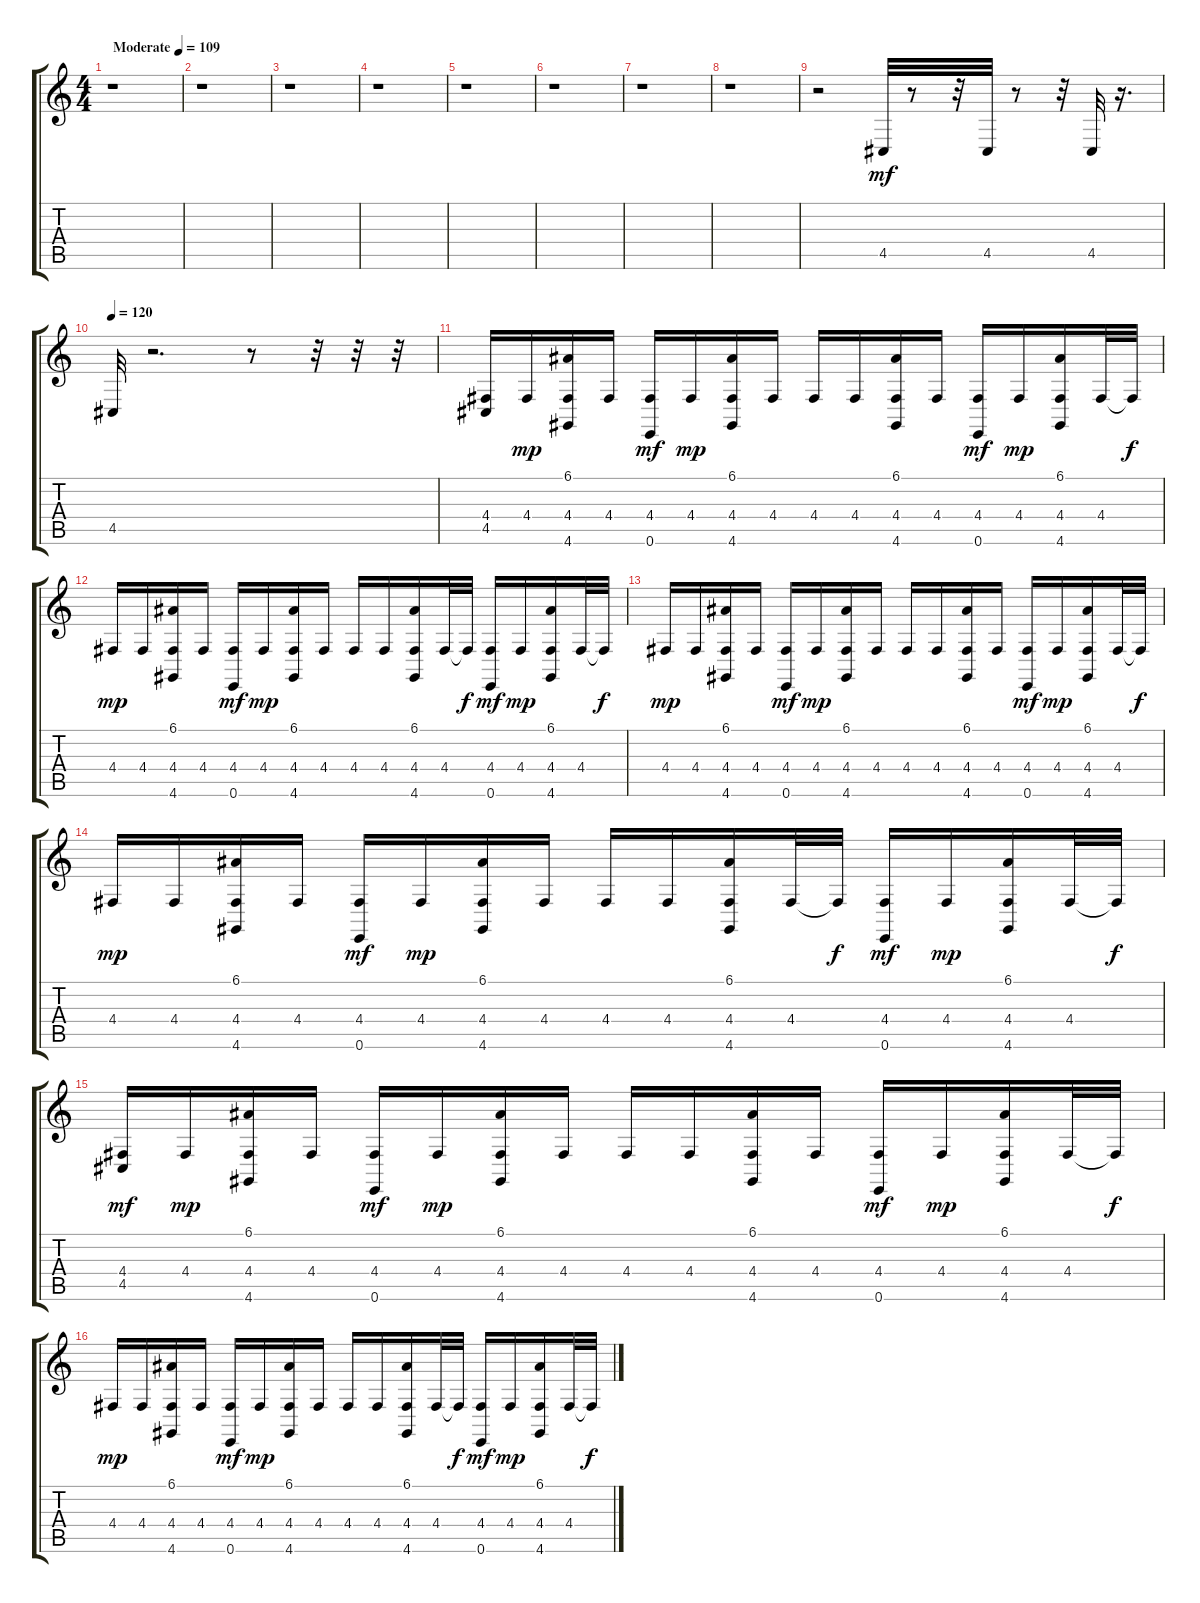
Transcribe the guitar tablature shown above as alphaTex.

\track "" {instrument lead8bassandlead}
\staff {score tabs}
\tuning (E4 B3 G3 D3 A2 E2) {hide}
\ts (4 4)
\tempo (109 "Moderate")
\clef g2
\ks c
r.1{dy mf instrument lead8bassandlead} |
r.1 |
r.1 |
r.1 |
r.1 |
r.1 |
r.1 |
r.1 |
r.2 4.5.32 r.8 r.32 4.5.32 r.8 r.32 4.5.32 r.16{d} |
\tempo 120
4.5.32 r.2{d} r.8 r.32 r.32 r.32 |
(4.4 4.5).16 4.4.16{dy mp} (6.1 4.4 4.6).16 4.4.16 (4.4 0.6).16{dy mf} 4.4.16{dy mp} (6.1 4.4 4.6).16 4.4.16 4.4.16 4.4.16 (6.1 4.4 4.6).16 4.4.16 (4.4 0.6).16{dy mf} 4.4.16{dy mp} (6.1 4.4 4.6).16 4.4.32 4.4{t}.32{dy f} |
4.4.16{dy mp} 4.4.16 (6.1 4.4 4.6).16 4.4.16 (4.4 0.6).16{dy mf} 4.4.16{dy mp} (6.1 4.4 4.6).16 4.4.16 4.4.16 4.4.16 (6.1 4.4 4.6).16 4.4.32 4.4{t}.32{dy f} (4.4 0.6).16{dy mf} 4.4.16{dy mp} (6.1 4.4 4.6).16 4.4.32 4.4{t}.32{dy f} |
4.4.16{dy mp} 4.4.16 (6.1 4.4 4.6).16 4.4.16 (4.4 0.6).16{dy mf} 4.4.16{dy mp} (6.1 4.4 4.6).16 4.4.16 4.4.16 4.4.16 (6.1 4.4 4.6).16 4.4.16 (4.4 0.6).16{dy mf} 4.4.16{dy mp} (6.1 4.4 4.6).16 4.4.32 4.4{t}.32{dy f} |
4.4.16{dy mp} 4.4.16 (6.1 4.4 4.6).16 4.4.16 (4.4 0.6).16{dy mf} 4.4.16{dy mp} (6.1 4.4 4.6).16 4.4.16 4.4.16 4.4.16 (6.1 4.4 4.6).16 4.4.32 4.4{t}.32{dy f} (4.4 0.6).16{dy mf} 4.4.16{dy mp} (6.1 4.4 4.6).16 4.4.32 4.4{t}.32{dy f} |
(4.4 4.5).16{dy mf} 4.4.16{dy mp} (6.1 4.4 4.6).16 4.4.16 (4.4 0.6).16{dy mf} 4.4.16{dy mp} (6.1 4.4 4.6).16 4.4.16 4.4.16 4.4.16 (6.1 4.4 4.6).16 4.4.16 (4.4 0.6).16{dy mf} 4.4.16{dy mp} (6.1 4.4 4.6).16 4.4.32 4.4{t}.32{dy f} |
4.4.16{dy mp} 4.4.16 (6.1 4.4 4.6).16 4.4.16 (4.4 0.6).16{dy mf} 4.4.16{dy mp} (6.1 4.4 4.6).16 4.4.16 4.4.16 4.4.16 (6.1 4.4 4.6).16 4.4.32 4.4{t}.32{dy f} (4.4 0.6).16{dy mf} 4.4.16{dy mp} (6.1 4.4 4.6).16 4.4.32 4.4{t}.32{dy f}
